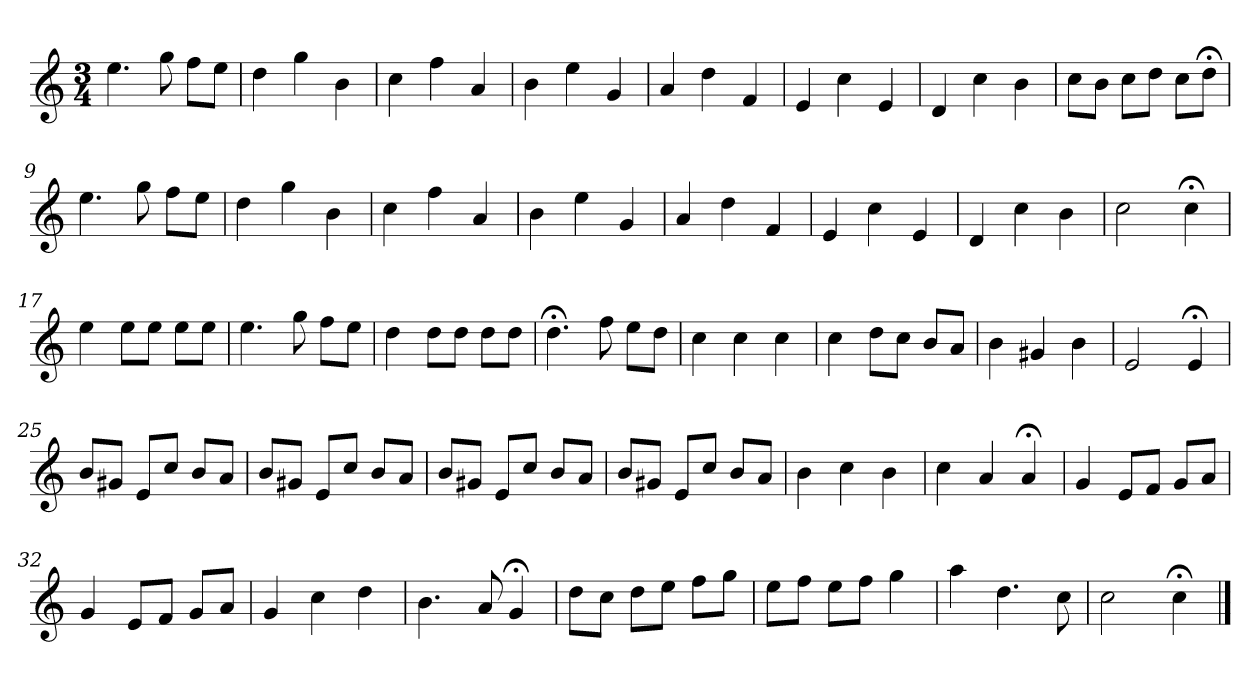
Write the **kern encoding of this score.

**kern
*part1
*staff1
*k[]
*C:
*M3/4
*MM120
=1
4.ee
8gg
8ffL
8eeJ
=2
4dd
4gg
4b
=3
4cc
4ff
4a
=4
4b
4ee
4g
=5
4a
4dd
4f
=6
4e
4cc
4e
=7
4d
4cc
4b
=8
8ccL
8bJ
8ccL
8ddJ
8ccL
8dd;<J
=9
4.ee
8gg
8ffL
8eeJ
=10
4dd
4gg
4b
=11
4cc
4ff
4a
=12
4b
4ee
4g
=13
4a
4dd
4f
=14
4e
4cc
4e
=15
4d
4cc
4b
=16
2cc
4cc;<
=17
4ee
8eeL
8eeJ
8eeL
8eeJ
=18
4.ee
8gg
8ffL
8eeJ
=19
4dd
8ddL
8ddJ
8ddL
8ddJ
=20
4.dd;<
8ff
8eeL
8ddJ
=21
4cc
4cc
4cc
=22
4cc
8ddL
8ccJ
8bL
8aJ
=23
4b
4g#X
4b
=24
2e
4e;<
=25
8bL
8g#XJ
8eL
8ccJ
8bL
8aJ
=26
8bL
8g#XJ
8eL
8ccJ
8bL
8aJ
=27
8bL
8g#XJ
8eL
8ccJ
8bL
8aJ
=28
8bL
8g#XJ
8eL
8ccJ
8bL
8aJ
=29
4b
4cc
4b
=30
4cc
4a
4a;<
=31
4g
8eL
8fJ
8gL
8aJ
=32
4g
8eL
8fJ
8gL
8aJ
=33
4g
4cc
4dd
=34
4.b
8a
4g;<
=35
8ddL
8ccJ
8ddL
8eeJ
8ffL
8ggJ
=36
8eeL
8ffJ
8eeL
8ffJ
4gg
=37
4aa
4.dd
8cc
=38
2cc
4cc;<
==
*-
